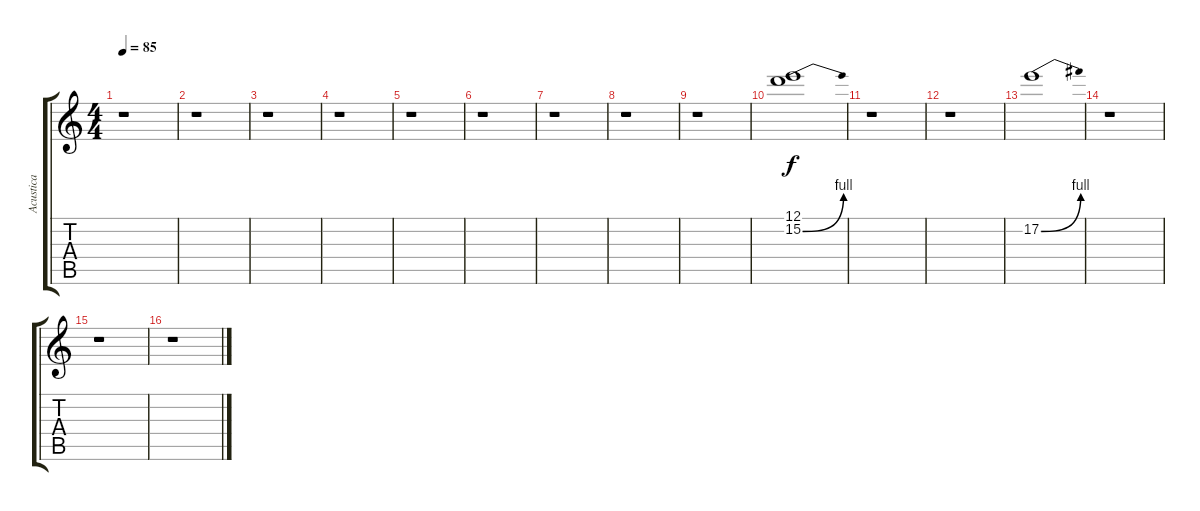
\track ("Acustica" "Acustica") {instrument acousticguitarsteel}
\staff {score tabs}
\tuning (E4 B3 G3 D3 A2 E2) {hide}
\ts (4 4)
\tempo 85
\clef g2
\ks c
r.1{dy f} |
r.1 |
r.1 |
r.1 |
r.1 |
r.1 |
r.1 |
r.1 |
r.1 |
(12.1 15.2{be (bend 0 0 60 4)}).1 |
r.1 |
r.1 |
17.2{be (bend 0 0 60 4)}.1 |
r.1 |
r.1 |
r.1
